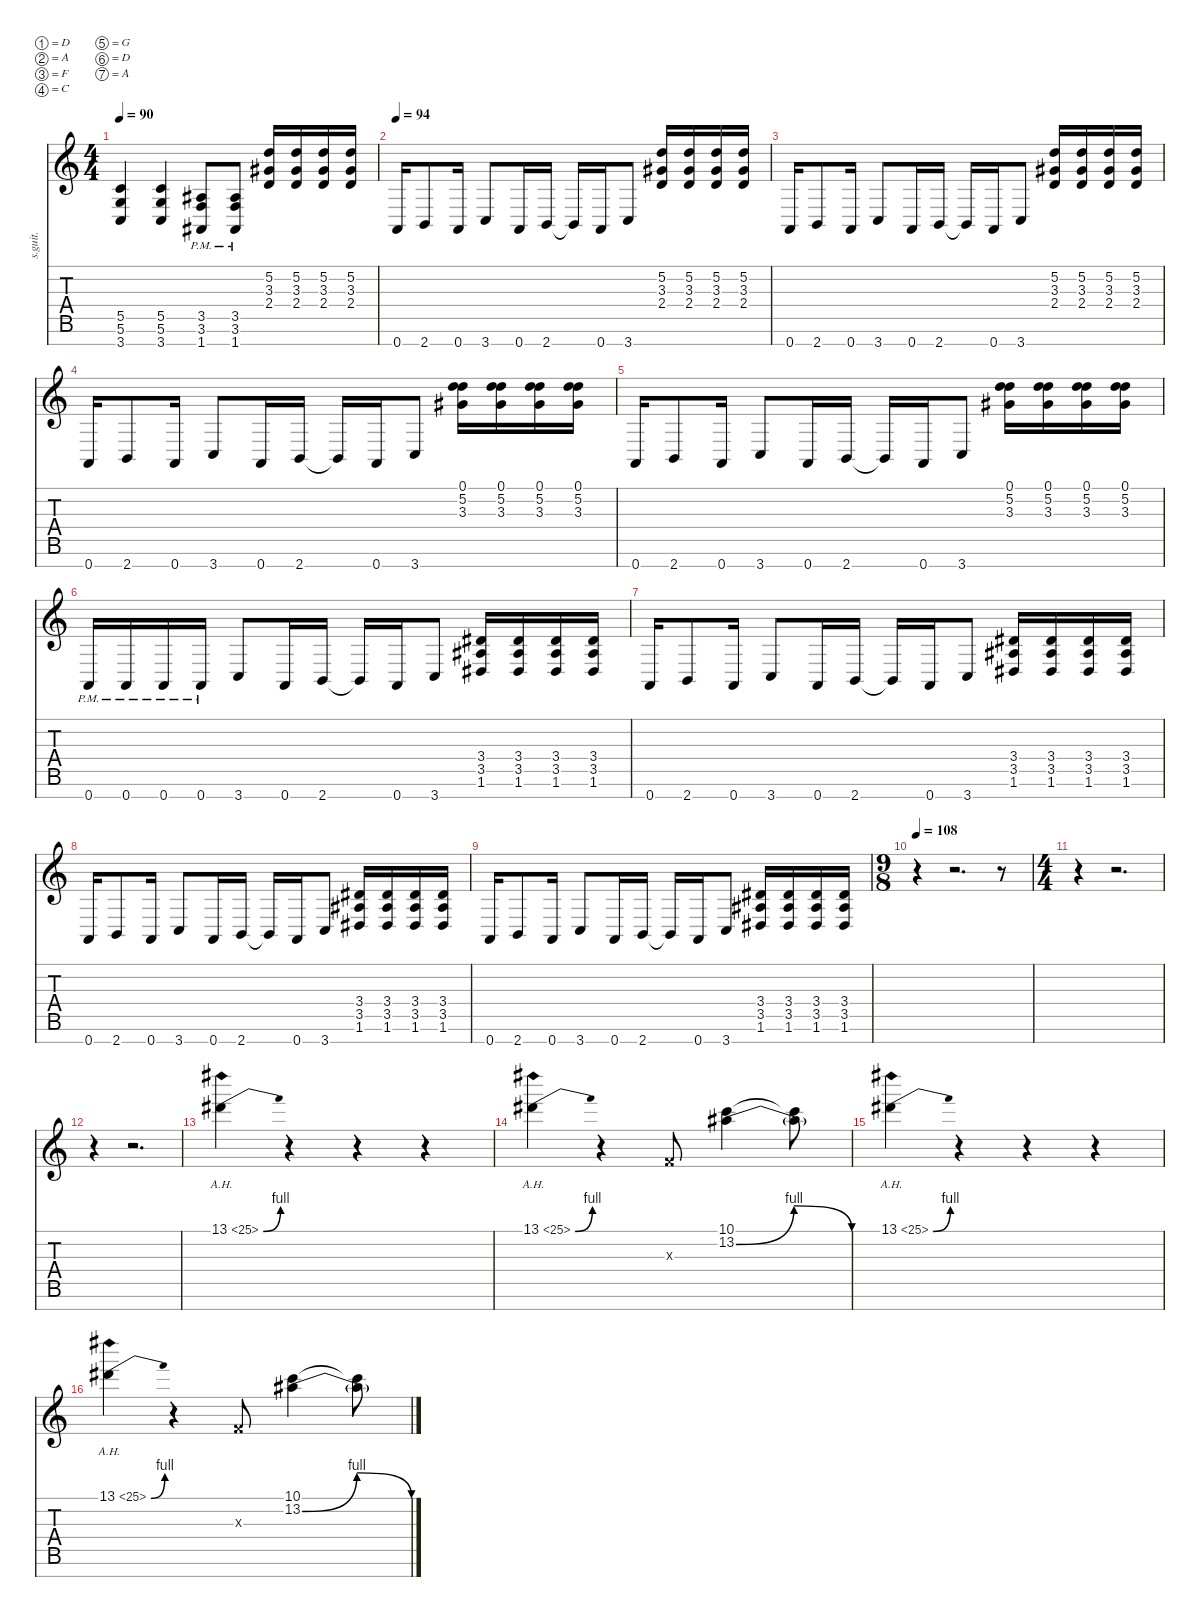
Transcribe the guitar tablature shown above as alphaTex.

\defaultSystemsLayout 4
\hideDynamics
\bracketExtendMode nobrackets
\track ("Brian \"Head\" Welch" "s.guit.") {instrument distortionguitar}
\staff {score tabs}
\tuning (D4 A3 F3 C3 G2 D2 A1)
\ts (4 4)
\tempo 90
\clef g2
\ks c
(5.5 5.6 3.7).4{dy f} (5.5 5.6 3.7).4 (3.5{pm acc #} 3.6{pm} 1.7{pm acc #}).8 (3.5{pm acc #} 3.6{pm} 1.7{pm acc #}).8 (5.2 3.3{acc #} 2.4).16 (5.2 3.3{acc #} 2.4).16 (5.2 3.3{acc #} 2.4).16 (5.2 3.3{acc #} 2.4).16 |
\tempo 94
0.7.16 2.7.8 0.7.16 3.7.8 0.7.16 2.7.16 2.7{t}.16 0.7.16 3.7.8 (5.2 3.3{acc #} 2.4).16 (5.2 3.3{acc #} 2.4).16 (5.2 3.3{acc #} 2.4).16 (5.2 3.3{acc #} 2.4).16 |
0.7.16 2.7.8 0.7.16 3.7.8 0.7.16 2.7.16 2.7{t}.16 0.7.16 3.7.8 (5.2 3.3{acc #} 2.4).16 (5.2 3.3{acc #} 2.4).16 (5.2 3.3{acc #} 2.4).16 (5.2 3.3{acc #} 2.4).16 |
0.7.16 2.7.8 0.7.16 3.7.8 0.7.16 2.7.16 2.7{t}.16 0.7.16 3.7.8 (0.1 5.2 3.3{acc #}).16 (0.1 5.2 3.3{acc #}).16 (0.1 5.2 3.3{acc #}).16 (0.1 5.2 3.3{acc #}).16 |
0.7.16 2.7.8 0.7.16 3.7.8 0.7.16 2.7.16 2.7{t}.16 0.7.16 3.7.8 (0.1 5.2 3.3{acc #}).16 (0.1 5.2 3.3{acc #}).16 (0.1 5.2 3.3{acc #}).16 (0.1 5.2 3.3{acc #}).16 |
0.7{pm}.16 0.7{pm}.16 0.7{pm}.16 0.7{pm}.16 3.7.8 0.7.16 2.7.16 2.7{t}.16 0.7.16 3.7.8 (1.6{acc #} 3.5{acc #} 3.4{acc #}).16 (1.6{acc #} 3.5{acc #} 3.4{acc #}).16 (1.6{acc #} 3.5{acc #} 3.4{acc #}).16 (3.5{acc #} 1.6{acc #} 3.4{acc #}).16 |
0.7.16 2.7.8 0.7.16 3.7.8 0.7.16 2.7.16 2.7{t}.16 0.7.16 3.7.8 (1.6{acc #} 3.5{acc #} 3.4{acc #}).16 (1.6{acc #} 3.5{acc #} 3.4{acc #}).16 (1.6{acc #} 3.5{acc #} 3.4{acc #}).16 (3.5{acc #} 1.6{acc #} 3.4{acc #}).16 |
0.7.16 2.7.8 0.7.16 3.7.8 0.7.16 2.7.16 2.7{t}.16 0.7.16 3.7.8 (1.6{acc #} 3.5{acc #} 3.4{acc #}).16 (1.6{acc #} 3.4{acc #} 3.5{acc #}).16 (1.6{acc #} 3.5{acc #} 3.4{acc #}).16 (3.5{acc #} 1.6{acc #} 3.4{acc #}).16 |
0.7.16 2.7.8 0.7.16 3.7.8 0.7.16 2.7.16 2.7{t}.16 0.7.16 3.7.8 (1.6{acc #} 3.5{acc #} 3.4{acc #}).16 (1.6{acc #} 3.5{acc #} 3.4{acc #}).16 (1.6{acc #} 3.5{acc #} 3.4{acc #}).16 (3.5{acc #} 3.4{acc #} 1.6{acc #}).16 |
\ts (9 8)
\beaming (8 2 2 2 2)
\tempo 108
r.4 r.2{d} r.8 |
\ts (4 4)
\beaming (8 2 2 2 2)
r.4 r.2{d} |
r.4 r.2{d} |
13.1{be (bend 0 0 30 4) ah 12 acc #}.4 r.4 r.4 r.4 |
13.1{be (bend 0 0 30 4) ah 12 acc #}.4 r.4 0.3{x}.8 (10.1 13.2{be (bendrelease 0 0 15 4 15 4 60 0) acc #}).4 (10.1{t} 13.2{t acc #}).8 |
13.1{be (bend 0 0 30 4) ah 12 acc #}.4 r.4 r.4 r.4 |
13.1{be (bend 0 0 30 4) ah 12 acc #}.4{dy mf} r.4 0.3{x}.8 (10.1 13.2{be (bendrelease 0 0 15 4 15 4 60 0) acc #}).4 (10.1{t} 13.2{t acc #}).8{dy f}
